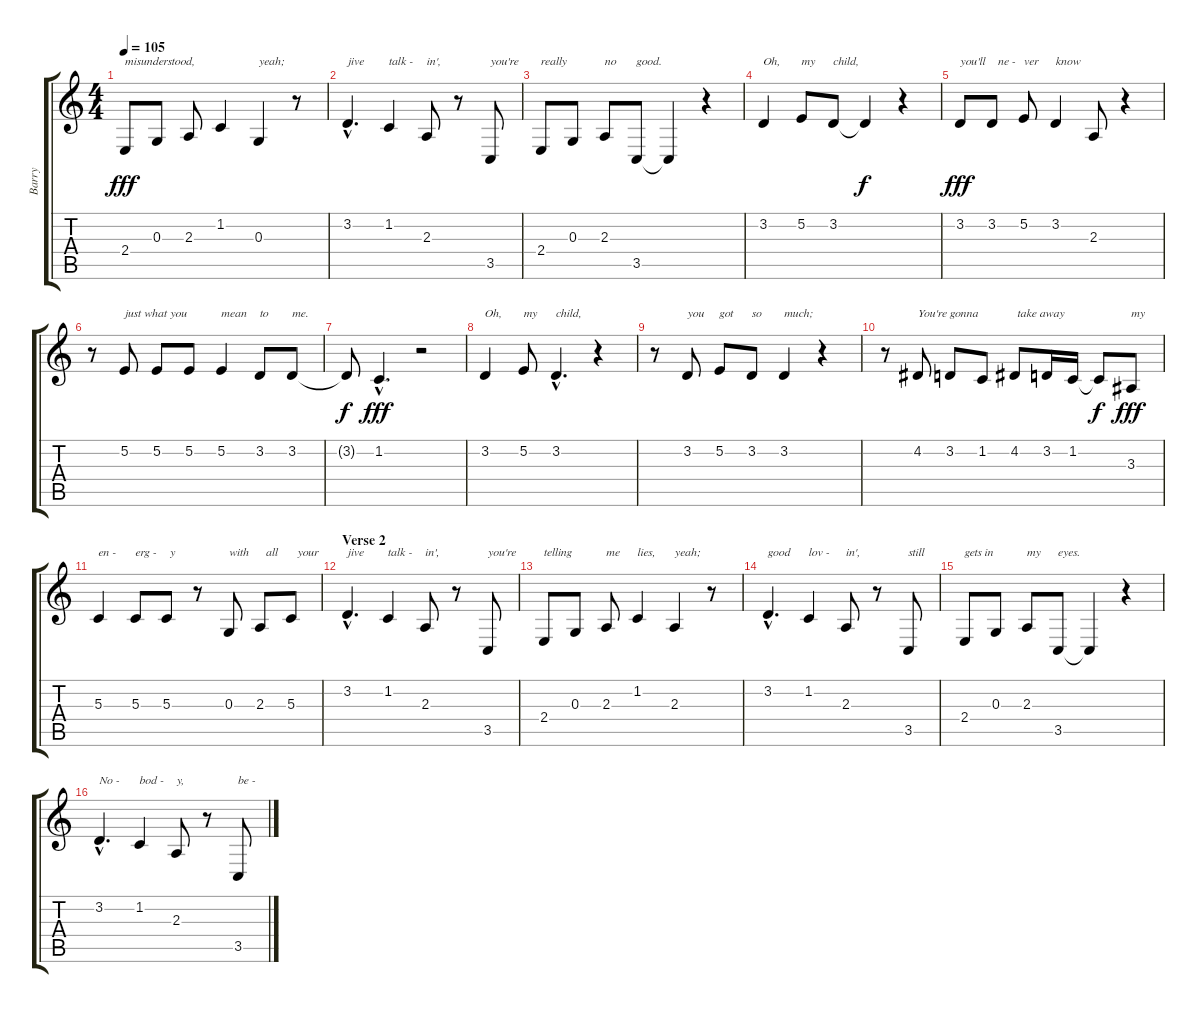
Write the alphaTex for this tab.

\track ("Barry" "Barry") {instrument lead4chiff}
\staff {score tabs}
\tuning (E4 B3 G3 D3 A2 E2) {hide}
\ts (4 4)
\tempo 105
\clef g2
\ks c
2.4.8{txt "misunderstood," dy fff} 0.3.8 2.3.8 1.2.4 0.3.4{txt "yeah;"} r.8 |
3.2{hac}.4{d txt "jive"} 1.2.4{txt "talk -"} 2.3.8{txt "in',"} r.8 3.5.8{txt "you're"} |
2.4.8{txt "really"} 0.3.8 2.3.8{txt "no"} 3.5.8{txt "good."} 3.5{t}.4 r.4 |
3.2.4{txt "Oh,"} 5.2.8{txt "my"} 3.2.8{txt "child,"} 3.2{t}.4{dy f} r.4 |
3.2.8{txt "you'll" dy fff} 3.2.8{txt "  ne -"} 5.2.8{txt "ver"} 3.2.4{txt "know"} 2.3.8 r.4 |
r.8 5.2.8{txt "just what you"} 5.2.8 5.2.8 5.2.4{txt "mean"} 3.2.8{txt "to"} 3.2.8{txt "me."} |
3.2{t}.8{dy f} 1.2{hac}.4{d dy fff} r.2 |
3.2.4{txt "Oh,"} 5.2.8{txt "my"} 3.2{hac}.4{d txt "child,"} r.4 |
r.8 3.2.8{txt "you"} 5.2.8{txt "got"} 3.2.8{txt "so"} 3.2.4{txt "much;"} r.4 |
r.8 4.2.8{txt "You're gonna"} 3.2.8 1.2.8 4.2.8{txt " take away"} 3.2.16 1.2.16 1.2{t}.8{dy f} 3.3.8{txt "my" dy fff} |
5.3.4{txt "en -"} 5.3.8{txt "erg -"} 5.3.8{txt " y"} r.8 0.3.8{txt "with"} 2.3.8{txt "  all"} 5.3.8{txt "  your"} |
\section ("" "Verse 2")
3.2{hac}.4{d txt "jive"} 1.2.4{txt "talk -"} 2.3.8{txt "in',"} r.8 3.5.8{txt "you're"} |
2.4.8{txt "telling"} 0.3.8 2.3.8{txt "me"} 1.2.4{txt "lies,"} 2.3.4{txt "yeah;"} r.8 |
3.2{hac}.4{d txt "good"} 1.2.4{txt "lov -"} 2.3.8{txt "in',"} r.8 3.5.8{txt "still"} |
2.4.8{txt "gets in"} 0.3.8 2.3.8{txt "my"} 3.5.8{txt "eyes."} 3.5{t}.4 r.4 |
3.2{hac}.4{d txt "No -"} 1.2.4{txt "bod -"} 2.3.8{txt "y,"} r.8 3.5.8{txt "be -"}
